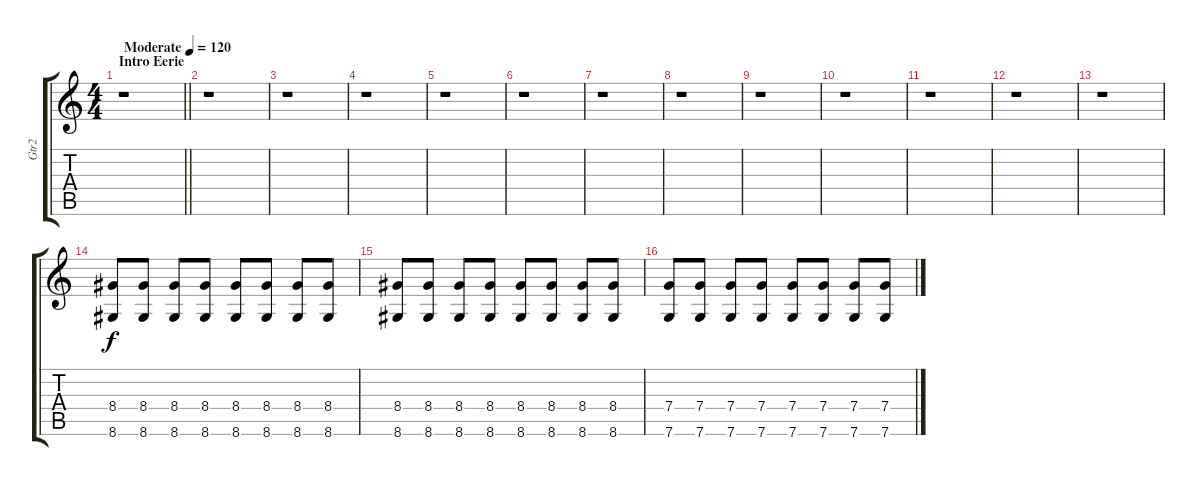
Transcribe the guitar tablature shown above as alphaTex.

\track ("Gtr2" "Gtr2") {instrument distortionguitar}
\staff {score tabs}
\tuning (E4 C4 G3 C3 G2 C2) {hide}
\ts (4 4)
\section ("" "Intro Eerie")
\tempo (120 "Moderate")
\clef g2
\barLineRight lightlight
\ks c
r.1{dy f instrument distortionguitar} |
r.1 |
r.1 |
r.1 |
r.1 |
r.1 |
r.1 |
r.1 |
r.1 |
r.1 |
r.1 |
r.1 |
r.1 |
(8.4 8.6).8 (8.4 8.6).8 (8.4 8.6).8 (8.4 8.6).8 (8.4 8.6).8 (8.4 8.6).8 (8.4 8.6).8 (8.4 8.6).8 |
(8.4 8.6).8 (8.4 8.6).8 (8.4 8.6).8 (8.4 8.6).8 (8.4 8.6).8 (8.4 8.6).8 (8.4 8.6).8 (8.4 8.6).8 |
(7.4 7.6).8 (7.4 7.6).8 (7.4 7.6).8 (7.4 7.6).8 (7.4 7.6).8 (7.4 7.6).8 (7.4 7.6).8 (7.4 7.6).8
